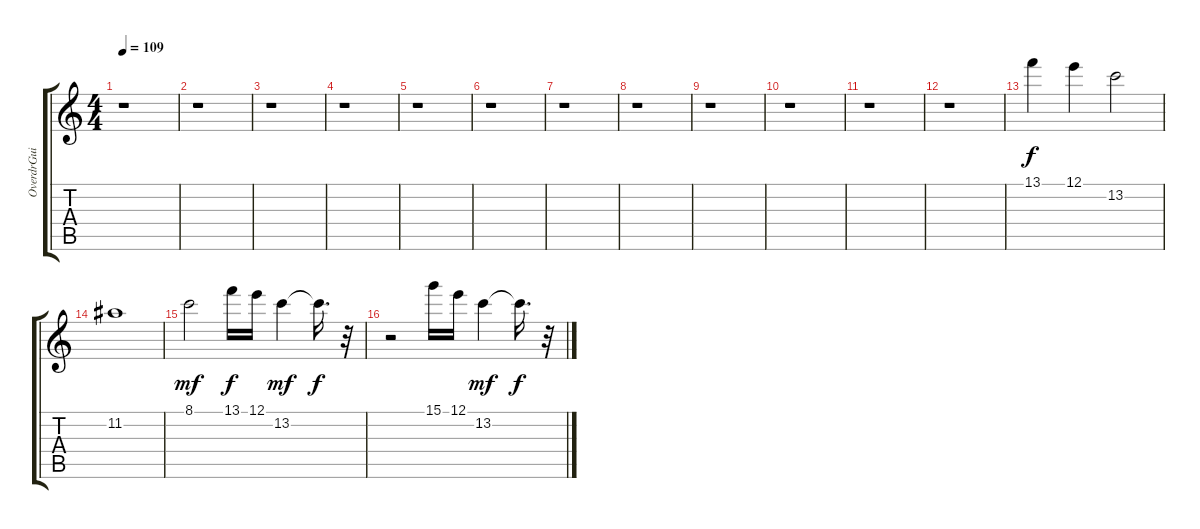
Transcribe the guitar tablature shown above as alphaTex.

\track ("OverdrGui" "OverdrGui") {instrument overdrivenguitar}
\staff {score tabs}
\tuning (E4 B3 G3 D3 A2 E2) {hide}
\ts (4 4)
\tempo 109
\clef g2
\ks c
r.1{dy mf} |
r.1 |
r.1 |
r.1 |
r.1 |
r.1 |
r.1 |
r.1 |
r.1 |
r.1 |
r.1 |
r.1 |
13.1.4{dy f} 12.1.4 13.2.2 |
11.2.1 |
8.1.2{dy mf} 13.1.16{dy f} 12.1.16 13.2.4{dy mf} 13.2{t}.16{d dy f} r.32 |
r.2 15.1.16 12.1.16 13.2.4{dy mf} 13.2{t}.16{d dy f} r.32
